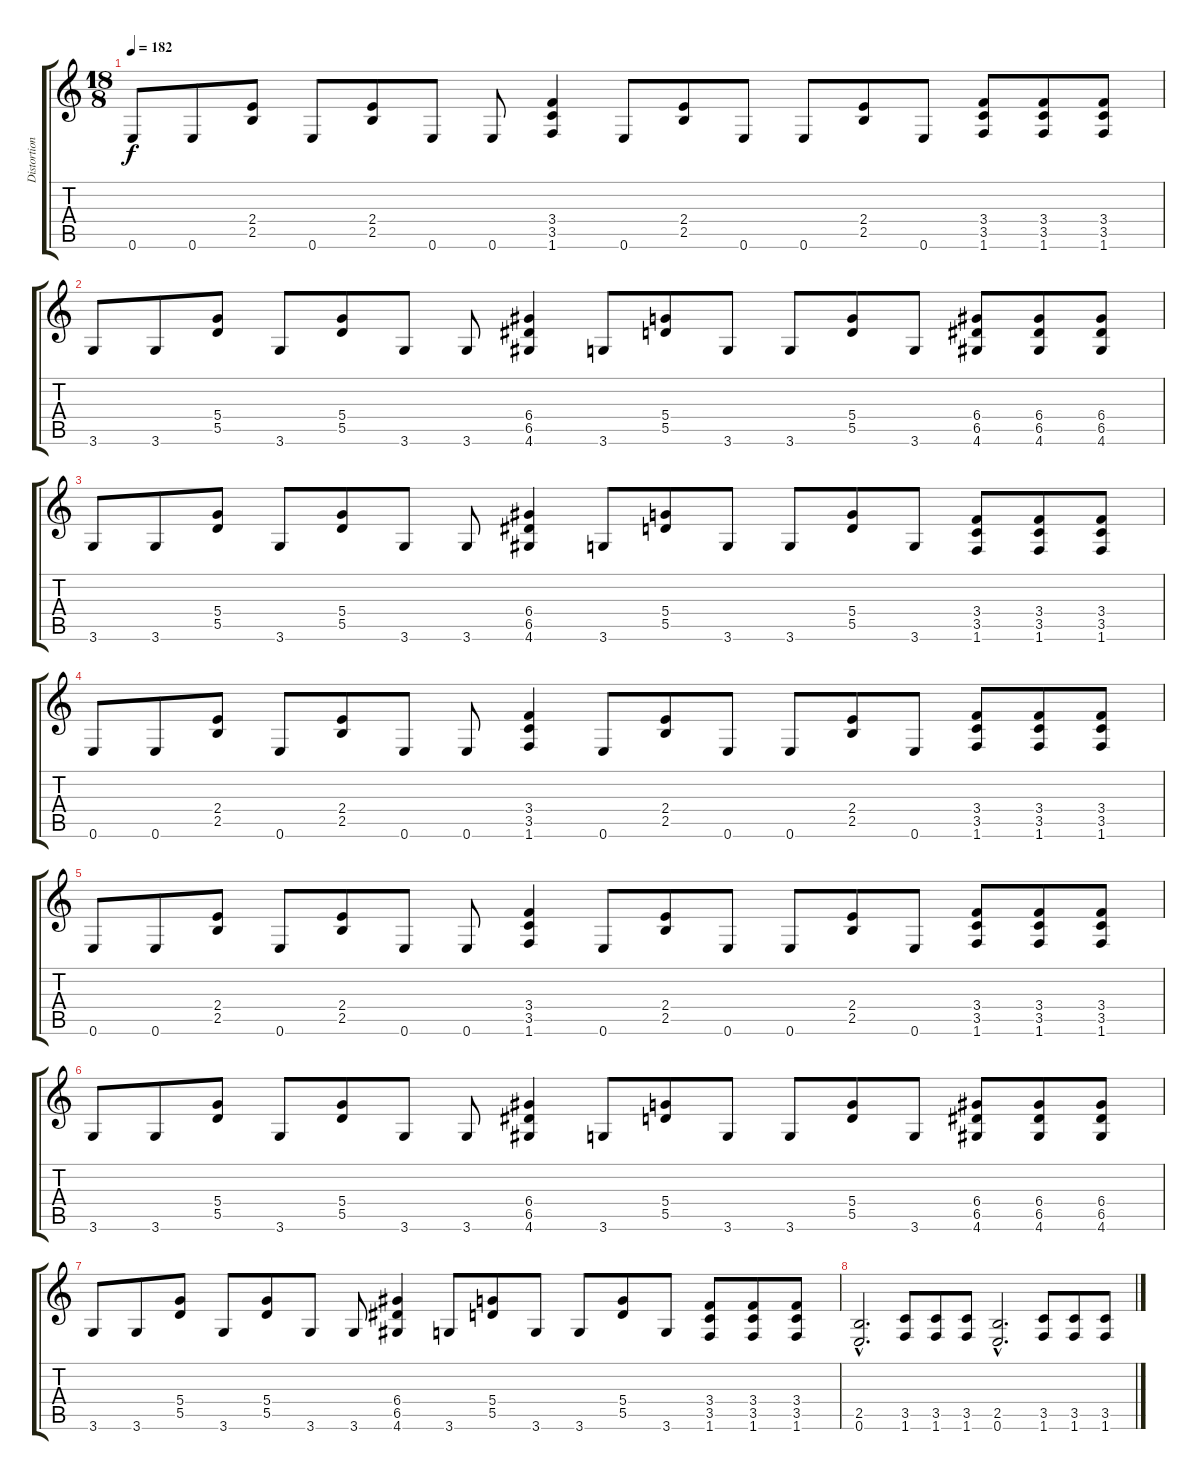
\track ("Distortion Guitar" "Distortion") {instrument distortionguitar}
\staff {score tabs}
\tuning (E4 B3 G3 D3 A2 E2) {hide}
\ts (18 8)
\tempo 182
\clef g2
\ks c
0.6.8{dy f} 0.6.8 (2.4 2.5).8 0.6.8 (2.4 2.5).8 0.6.8 0.6.8 (3.4 3.5 1.6).4 0.6.8 (2.4 2.5).8 0.6.8 0.6.8 (2.4 2.5).8 0.6.8 (3.4 3.5 1.6).8 (3.4 3.5 1.6).8 (3.4 3.5 1.6).8 |
3.6.8 3.6.8 (5.4 5.5).8 3.6.8 (5.4 5.5).8 3.6.8 3.6.8 (6.4 6.5 4.6).4 3.6.8 (5.4 5.5).8 3.6.8 3.6.8 (5.4 5.5).8 3.6.8 (6.4 6.5 4.6).8 (6.4 6.5 4.6).8 (6.4 6.5 4.6).8 |
3.6.8 3.6.8 (5.4 5.5).8 3.6.8 (5.4 5.5).8 3.6.8 3.6.8 (6.4 6.5 4.6).4 3.6.8 (5.4 5.5).8 3.6.8 3.6.8 (5.4 5.5).8 3.6.8 (3.4 3.5 1.6).8 (3.4 3.5 1.6).8 (3.4 3.5 1.6).8 |
0.6.8 0.6.8 (2.4 2.5).8 0.6.8 (2.4 2.5).8 0.6.8 0.6.8 (3.4 3.5 1.6).4 0.6.8 (2.4 2.5).8 0.6.8 0.6.8 (2.4 2.5).8 0.6.8 (3.4 3.5 1.6).8 (3.4 3.5 1.6).8 (3.4 3.5 1.6).8 |
0.6.8 0.6.8 (2.4 2.5).8 0.6.8 (2.4 2.5).8 0.6.8 0.6.8 (3.4 3.5 1.6).4 0.6.8 (2.4 2.5).8 0.6.8 0.6.8 (2.4 2.5).8 0.6.8 (3.4 3.5 1.6).8 (3.4 3.5 1.6).8 (3.4 3.5 1.6).8 |
3.6.8 3.6.8 (5.4 5.5).8 3.6.8 (5.4 5.5).8 3.6.8 3.6.8 (6.4 6.5 4.6).4 3.6.8 (5.4 5.5).8 3.6.8 3.6.8 (5.4 5.5).8 3.6.8 (6.4 6.5 4.6).8 (6.4 6.5 4.6).8 (6.4 6.5 4.6).8 |
3.6.8 3.6.8 (5.4 5.5).8 3.6.8 (5.4 5.5).8 3.6.8 3.6.8 (6.4 6.5 4.6).4 3.6.8 (5.4 5.5).8 3.6.8 3.6.8 (5.4 5.5).8 3.6.8 (3.4 3.5 1.6).8 (3.4 3.5 1.6).8 (3.4 3.5 1.6).8 |
(2.5{hac} 0.6{hac}).2{d} (3.5 1.6).8 (3.5 1.6).8 (3.5 1.6).8 (2.5{hac} 0.6{hac}).2{d} (3.5 1.6).8 (3.5 1.6).8 (3.5 1.6).8
